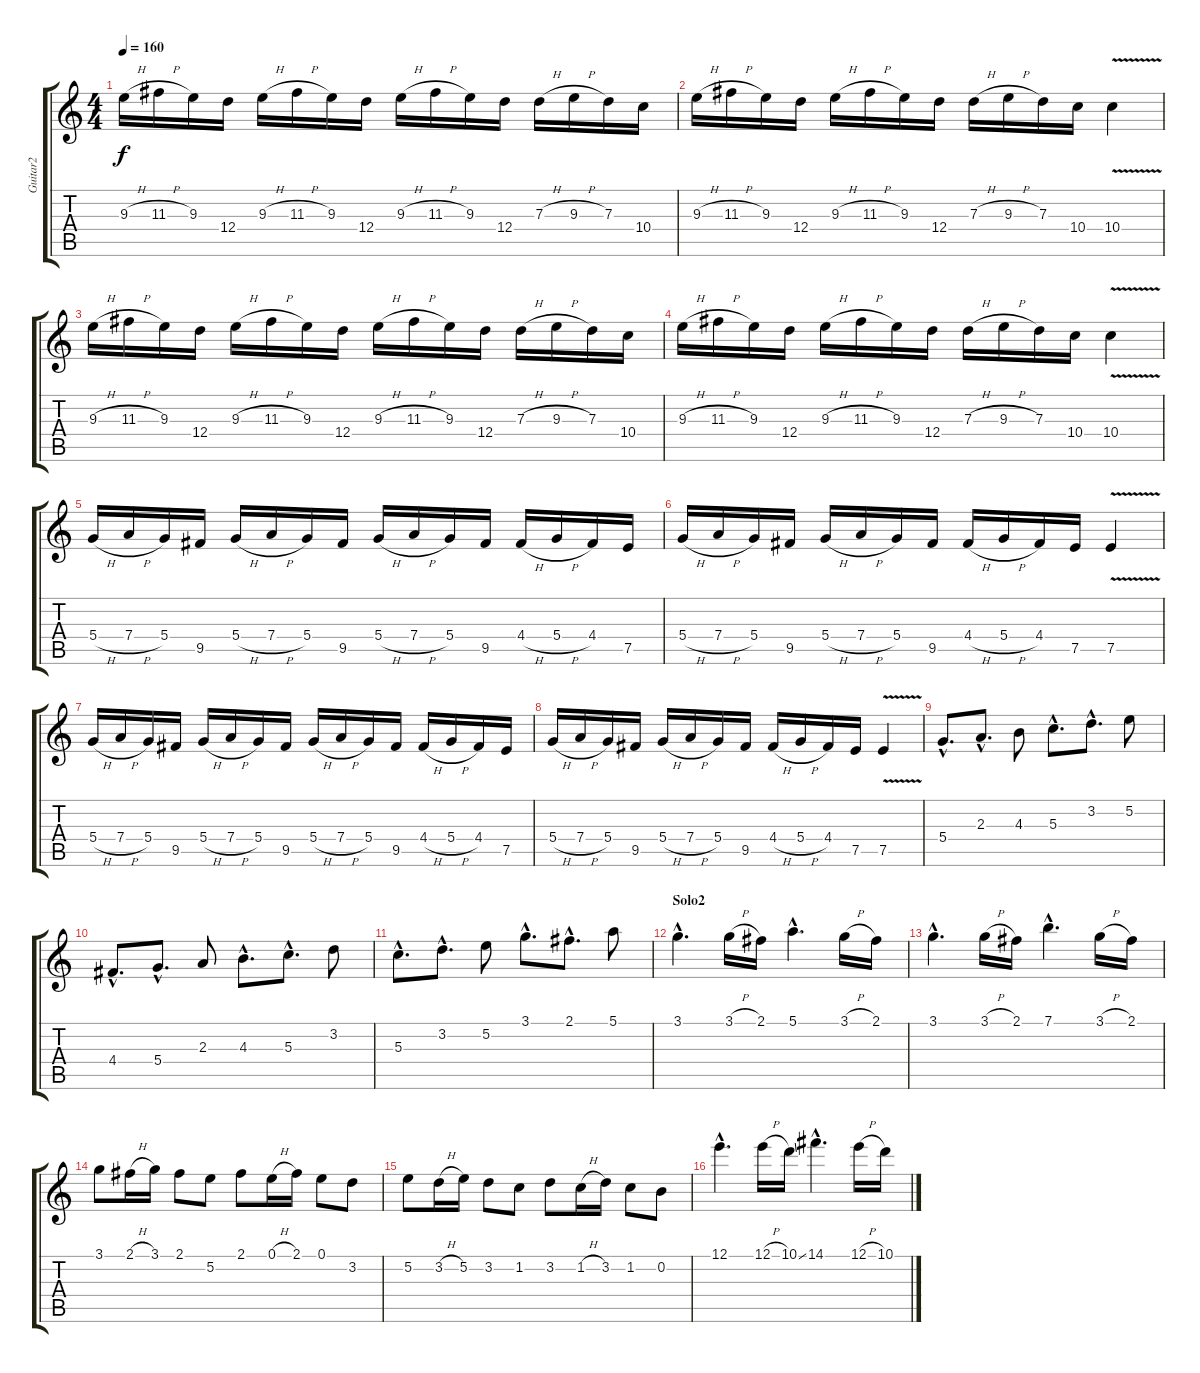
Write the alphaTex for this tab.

\track ("Guitar2" "Guitar2") {instrument distortionguitar}
\staff {score tabs}
\tuning (E4 B3 G3 D3 A2 E2) {hide}
\ts (4 4)
\tempo 160
\clef g2
\ks c
9.3{h}.16{dy f} 11.3{h}.16 9.3.16 12.4.16 9.3{h}.16 11.3{h}.16 9.3.16 12.4.16 9.3{h}.16 11.3{h}.16 9.3.16 12.4.16 7.3{h}.16 9.3{h}.16 7.3.16 10.4.16 |
9.3{h}.16 11.3{h}.16 9.3.16 12.4.16 9.3{h}.16 11.3{h}.16 9.3.16 12.4.16 7.3{h}.16 9.3{h}.16 7.3.16 10.4.16 10.4{v}.4 |
9.3{h}.16 11.3{h}.16 9.3.16 12.4.16 9.3{h}.16 11.3{h}.16 9.3.16 12.4.16 9.3{h}.16 11.3{h}.16 9.3.16 12.4.16 7.3{h}.16 9.3{h}.16 7.3.16 10.4.16 |
9.3{h}.16 11.3{h}.16 9.3.16 12.4.16 9.3{h}.16 11.3{h}.16 9.3.16 12.4.16 7.3{h}.16 9.3{h}.16 7.3.16 10.4.16 10.4{v}.4 |
5.4{h}.16 7.4{h}.16 5.4.16 9.5.16 5.4{h}.16 7.4{h}.16 5.4.16 9.5.16 5.4{h}.16 7.4{h}.16 5.4.16 9.5.16 4.4{h}.16 5.4{h}.16 4.4.16 7.5.16 |
5.4{h}.16 7.4{h}.16 5.4.16 9.5.16 5.4{h}.16 7.4{h}.16 5.4.16 9.5.16 4.4{h}.16 5.4{h}.16 4.4.16 7.5.16 7.5{v}.4 |
5.4{h}.16 7.4{h}.16 5.4.16 9.5.16 5.4{h}.16 7.4{h}.16 5.4.16 9.5.16 5.4{h}.16 7.4{h}.16 5.4.16 9.5.16 4.4{h}.16 5.4{h}.16 4.4.16 7.5.16 |
5.4{h}.16 7.4{h}.16 5.4.16 9.5.16 5.4{h}.16 7.4{h}.16 5.4.16 9.5.16 4.4{h}.16 5.4{h}.16 4.4.16 7.5.16 7.5{v}.4 |
5.4{hac}.8{d} 2.3{hac}.8{d} 4.3.8 5.3{hac}.8{d} 3.2{hac}.8{d} 5.2.8 |
4.4{hac}.8{d} 5.4{hac}.8{d} 2.3.8 4.3{hac}.8{d} 5.3{hac}.8{d} 3.2.8 |
5.3{hac}.8{d} 3.2{hac}.8{d} 5.2.8 3.1{hac}.8{d} 2.1{hac}.8{d} 5.1.8 |
\section ("" "Solo2")
3.1{hac}.4{d} 3.1{h}.16 2.1.16 5.1{hac}.4{d} 3.1{h}.16 2.1.16 |
3.1{hac}.4{d} 3.1{h}.16 2.1.16 7.1{hac}.4{d} 3.1{h}.16 2.1.16 |
3.1.8 2.1{h}.16 3.1.16 2.1.8 5.2.8 2.1.8 0.1{h}.16 2.1.16 0.1.8 3.2.8 |
5.2.8 3.2{h}.16 5.2.16 3.2.8 1.2.8 3.2.8 1.2{h}.16 3.2.16 1.2.8 0.2.8 |
12.1{hac}.4{d} 12.1{h}.16 10.1{ss}.16 14.1{hac}.4{d} 12.1{h}.16 10.1.16
